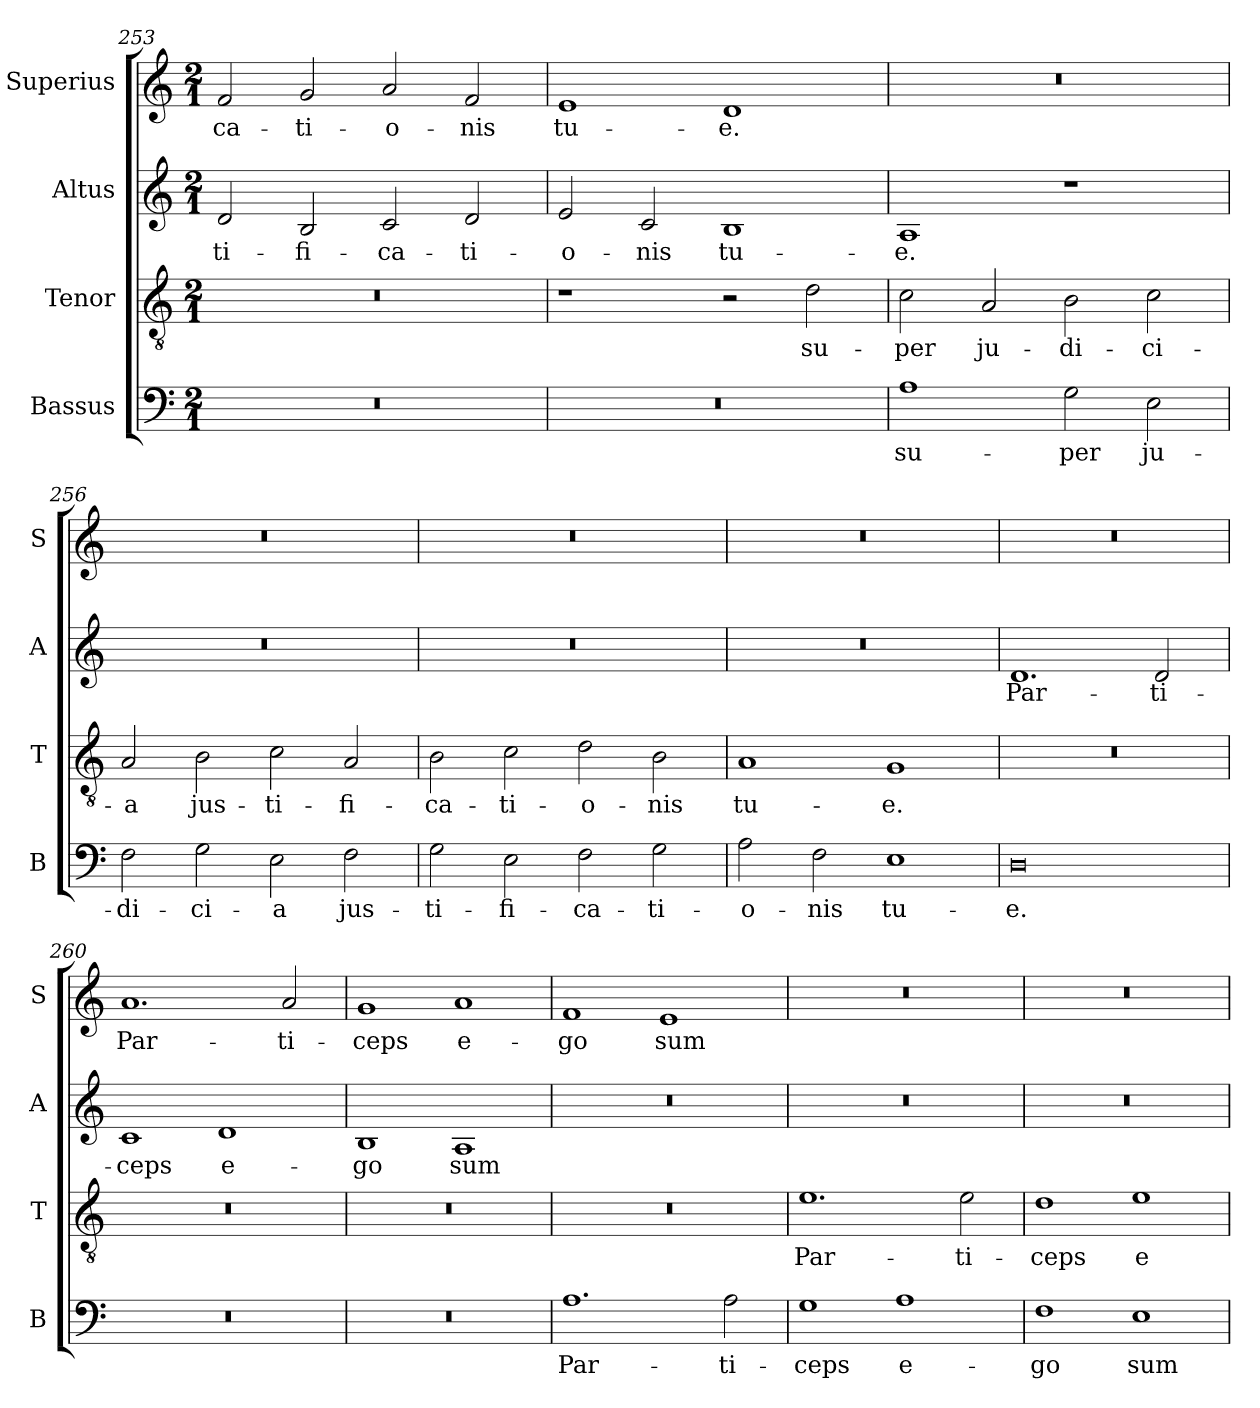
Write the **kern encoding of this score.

**kern	**text	**kern	**text	**kern	**text	**kern	**text
*part4	*part4	*part3	*part3	*part2	*part2	*part1	*part1
*staff4	*staff4	*staff3	*staff3	*staff2	*staff2	*staff1	*staff1
*I"Bassus	*	*I"Tenor	*	*I"Altus	*	*I"Superius	*
*I'B	*	*I'T	*	*I'A	*	*I'S	*
*clefF4	*	*clefGv2	*	*clefG2	*	*clefG2	*
*k[]	*	*k[]	*	*k[]	*	*k[]	*
*M2/1	*	*M2/1	*	*M2/1	*	*M2/1	*
=253	=253	=253	=253	=253	=253	=253	=253
0r	.	0r	.	2d/	-ti-	2f/	-ca-
.	.	.	.	2B/	-fi-	2g/	-ti-
.	.	.	.	2c/	-ca-	2a/	-o-
.	.	.	.	2d/	-ti-	2f/	-nis
=254	=254	=254	=254	=254	=254	=254	=254
0r	.	1r	.	2e/	-o-	1e	tu-
.	.	.	.	2c/	-nis	.	.
.	.	2r	.	1B	tu-	1d	-e.
.	.	2d\	su-	.	.	.	.
=255	=255	=255	=255	=255	=255	=255	=255
1A	su-	2c\	-per	1A	-e.	0r	.
.	.	2A/	ju-	.	.	.	.
2G\	-per	2B\	-di-	1r	.	.	.
2E\	ju-	2c\	-ci-	.	.	.	.
=256	=256	=256	=256	=256	=256	=256	=256
2F\	-di-	2A/	-a	0r	.	0r	.
2G\	-ci-	2B\	jus-	.	.	.	.
2E\	-a	2c\	-ti-	.	.	.	.
2F\	jus-	2A/	-fi-	.	.	.	.
=257	=257	=257	=257	=257	=257	=257	=257
2G\	-ti-	2B\	-ca-	0r	.	0r	.
2E\	-fi-	2c\	-ti-	.	.	.	.
2F\	-ca-	2d\	-o-	.	.	.	.
2G\	-ti-	2B\	-nis	.	.	.	.
=258	=258	=258	=258	=258	=258	=258	=258
2A\	-o-	1A	tu-	0r	.	0r	.
2F\	-nis	.	.	.	.	.	.
1E	tu-	1G	-e.	.	.	.	.
=259	=259	=259	=259	=259	=259	=259	=259
0D	-e.	0r	.	1.d	Par-	0r	.
.	.	.	.	2d/	-ti-	.	.
=260	=260	=260	=260	=260	=260	=260	=260
0r	.	0r	.	1c	-ceps	1.a	Par-
.	.	.	.	1d	e-	.	.
.	.	.	.	.	.	2a/	-ti-
=261	=261	=261	=261	=261	=261	=261	=261
0r	.	0r	.	1B	-go	1g	-ceps
.	.	.	.	1A	sum	1a	e-
=262	=262	=262	=262	=262	=262	=262	=262
1.A	Par-	0r	.	0r	.	1f	-go
.	.	.	.	.	.	1e	sum
2A\	-ti-	.	.	.	.	.	.
=263	=263	=263	=263	=263	=263	=263	=263
1G	-ceps	1.e	Par-	0r	.	0r	.
1A	e-	.	.	.	.	.	.
.	.	2e\	-ti-	.	.	.	.
=264	=264	=264	=264	=264	=264	=264	=264
1F	-go	1d	-ceps	0r	.	0r	.
1E	sum	1e	e-	.	.	.	.
=	=	=	=	=	=	=	=
*-	*-	*-	*-	*-	*-	*-	*-
